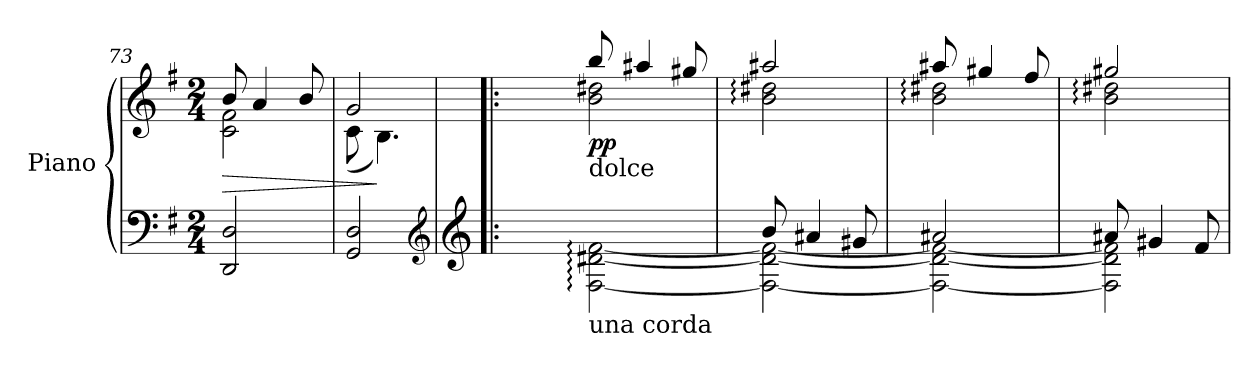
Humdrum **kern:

**kern	**kern	**dynam
*part1	*part1	*part1
*staff2	*staff1	*staff1/2
*I"Piano	*	*
*I'Pno	*	*
*clefF4	*clefG2	*
*k[f#]	*k[f#]	*
*G:	*G:	*
*M2/4	*M2/4	*
=73	=73	=73
!	!LO:TX:a:t=82	!
!	!	!LO:HP:b
*	*^	*
2DD/ 2D/	8b/	2c\ 2f#\	>
.	4a/	.	.
.	8b/	.	.
=74	=74	=74	=74
2GG/ 2D/	2g/	(8c\	.
.	.	4.B\)	]
*clefG2	*	*	*
!!LO:LB:g=z	!!
=75!|:	=75!|:	=75!|:	=75!|:
*clefG2	*	*	*
*^	*	*	*
!	!	!LO:TX:b:t=dolce	!	!
!LO:TX:b:t=una corda	!	!	!	!
!	!	!	!	!LO:DY:b
2ryy	[2F#\: [2d#X\: [2f#\:	8bb/	2b\ 2dd#X\	pp
.	.	4aa#X/	.	.
.	.	8gg#X/	.	.
=76	=76	=76	=76	=76
8b/	2F#\_ 2d#\_ 2f#\_	2aa#X/	2b\: 2dd#X\:	.
4a#X/	.	.	.	.
8g#X/	.	.	.	.
=77	=77	=77	=77	=77
2a#X/	2F#\_ 2d#\_ 2f#\_	8aa#X/	2b\: 2dd#X\:	.
.	.	4gg#X/	.	.
.	.	8ff#/	.	.
=78	=78	=78	=78	=78
8a#X/	2F#\] 2d#\] 2f#\]	2gg#X/	2b\: 2dd#X\:	.
4g#X/	.	.	.	.
8f#/	.	.	.	.
*v	*v	*	*	*
*	*v	*v	*
=	=	=
*-	*-	*-
